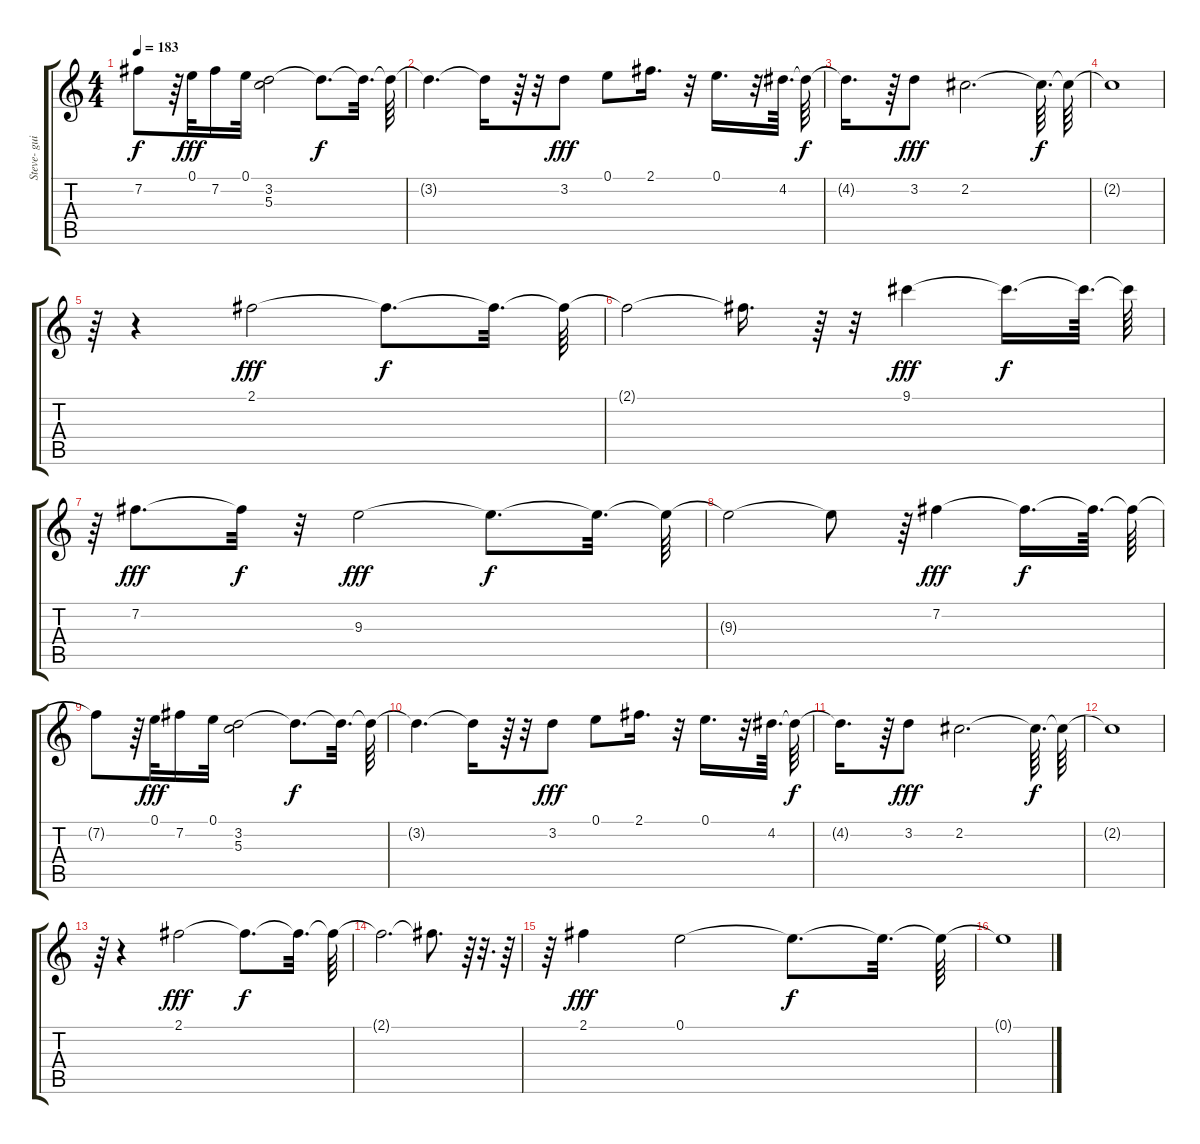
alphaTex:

\track ("Steve- guitarechoes" "Steve- gui") {instrument electricbasspick}
\staff {score tabs}
\tuning (E4 B3 G3 D3 A2 E2) {hide}
\ts (4 4)
\tempo 183
\clef g2
\ks c
7.2{t}.8{dy f} r.64 0.1.32{dy fff} 7.2.16 0.1.32 (3.2 5.3).2 3.2{t}.8{d dy f} 3.2{t}.32{d} 3.2{t}.64 |
3.2{t}.4{d} 3.2{t}.16 r.64 r.32 3.2.8{dy fff} 0.1.8 2.1.16{d} r.32 0.1.16{d} r.32 4.2.64{d} 4.2{t}.64{dy f} |
4.2{t}.16{d} r.64 3.2.8{dy fff} 2.2.2{d} 2.2{t}.64{d dy f} 2.2{t}.64 |
2.2{t}.1 |
r.64 r.4 2.1.2{dy fff} 2.1{t}.8{d dy f} 2.1{t}.32{d} 2.1{t}.64 |
2.1{t}.2 2.1{t}.16{d} r.64 r.32 9.1.4{dy fff} 9.1{t}.16{d dy f} 9.1{t}.64{d} 9.1{t}.64 |
r.64 7.2.8{d dy fff} 7.2{t}.32{dy f} r.32 9.3.2{dy fff} 9.3{t}.8{d dy f} 9.3{t}.32{d} 9.3{t}.64 |
9.3{t}.2 9.3{t}.8 r.64 7.2.4{dy fff} 7.2{t}.16{d dy f} 7.2{t}.64{d} 7.2{t}.64 |
7.2{t}.8 r.64 0.1.32{dy fff} 7.2.16 0.1.32 (3.2 5.3).2 3.2{t}.8{d dy f} 3.2{t}.32{d} 3.2{t}.64 |
3.2{t}.4{d} 3.2{t}.16 r.64 r.32 3.2.8{dy fff} 0.1.8 2.1.16{d} r.32 0.1.16{d} r.32 4.2.64{d} 4.2{t}.64{dy f} |
4.2{t}.16{d} r.64 3.2.8{dy fff} 2.2.2{d} 2.2{t}.64{d dy f} 2.2{t}.64 |
2.2{t}.1 |
r.64 r.4 2.1.2{dy fff} 2.1{t}.8{d dy f} 2.1{t}.32{d} 2.1{t}.64 |
2.1{t}.2{d} 2.1{t}.8{d} r.64 r.32{d} r.64 |
r.64 2.1.4{dy fff} 0.1.2 0.1{t}.8{d dy f} 0.1{t}.32{d} 0.1{t}.64 |
0.1{t}.1
